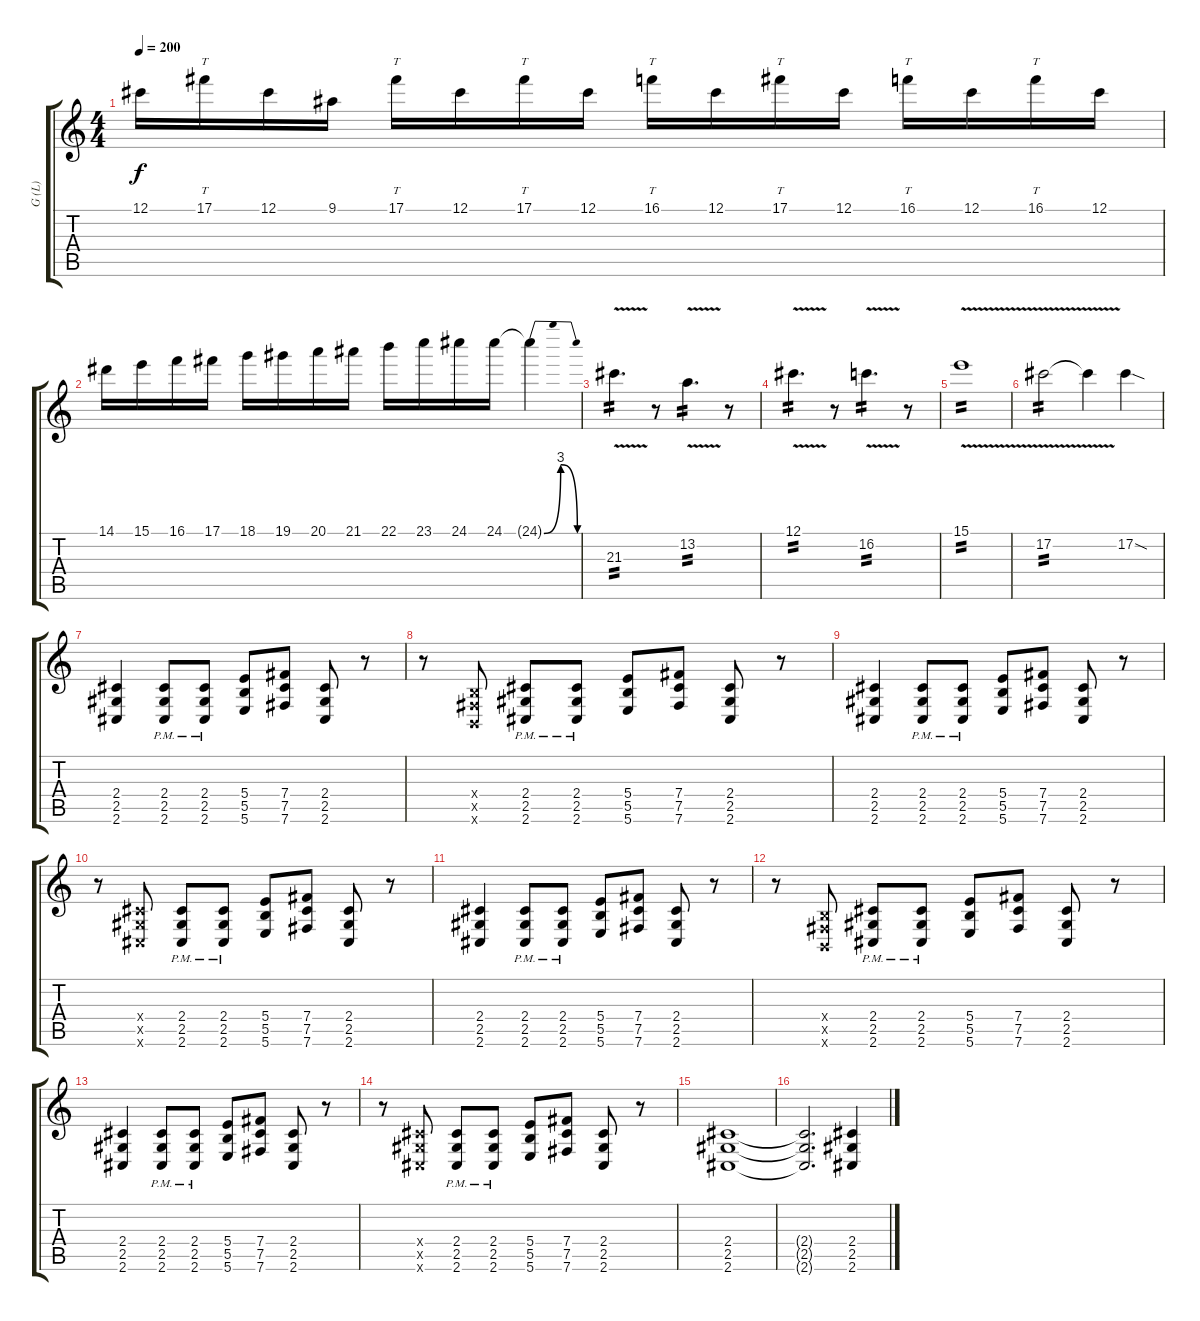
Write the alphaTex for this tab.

\track ("G (L)" "G (L)") {instrument distortionguitar}
\staff {score tabs}
\tuning (Db4 Ab3 E3 B2 Gb2 B1) {hide}
\ts (4 4)
\tempo 200
\clef g2
\ks c
12.1.16{dy f} 17.1.16{tt} 12.1.16 9.1.16 17.1.16{tt} 12.1.16 17.1.16{tt} 12.1.16 16.1.16{tt} 12.1.16 17.1.16{tt} 12.1.16 16.1.16{tt} 12.1.16 16.1.16{tt} 12.1.16 |
14.1.16 15.1.16 16.1.16 17.1.16 18.1.16 19.1.16 20.1.16 21.1.16 22.1.16 23.1.16 24.1.16 24.1.16 24.1{be (bendrelease 0 0 15 12 15 12 60 0) t}.4 |
21.3{v}.4{d tp 2} r.8 13.2{v}.4{d tp 2} r.8 |
12.1{v}.4{d tp 2} r.8 16.2{v}.4{d tp 2} r.8 |
15.1{v}.1{tp 2} |
17.2{v}.2{tp 2} 17.2{t}.4 17.2{sod}.4 |
(2.4 2.5 2.6).4 (2.4{pm} 2.5{pm} 2.6{pm}).8 (2.4{pm} 2.5{pm} 2.6{pm}).8 (5.4 5.5 5.6).8 (7.4 7.5 7.6).8 (2.4 2.5 2.6).8 r.8 |
r.8 (0.4{x} 0.5{x} 0.6{x}).8 (2.4{pm} 2.5 2.6).8 (2.4{pm} 2.5 2.6).8 (5.4 5.5 5.6).8 (7.4 7.5 7.6).8 (2.4 2.5 2.6).8 r.8 |
(2.4 2.5 2.6).4 (2.4{pm} 2.5{pm} 2.6{pm}).8 (2.4{pm} 2.5{pm} 2.6{pm}).8 (5.4 5.5 5.6).8 (7.4 7.5 7.6).8 (2.4 2.5 2.6).8 r.8 |
r.8 (2.4{x} 2.5{x} 2.6{x}).8 (2.4{pm} 2.5 2.6).8 (2.4{pm} 2.5 2.6).8 (5.4 5.5 5.6).8 (7.4 7.5 7.6).8 (2.4 2.5 2.6).8 r.8 |
(2.4 2.5 2.6).4 (2.4{pm} 2.5{pm} 2.6{pm}).8 (2.4{pm} 2.5{pm} 2.6{pm}).8 (5.4 5.5 5.6).8 (7.4 7.5 7.6).8 (2.4 2.5 2.6).8 r.8 |
r.8 (0.4{x} 0.5{x} 0.6{x}).8 (2.4{pm} 2.5 2.6).8 (2.4{pm} 2.5 2.6).8 (5.4 5.5 5.6).8 (7.4 7.5 7.6).8 (2.4 2.5 2.6).8 r.8 |
(2.4 2.5 2.6).4 (2.4{pm} 2.5{pm} 2.6{pm}).8 (2.4{pm} 2.5{pm} 2.6{pm}).8 (5.4 5.5 5.6).8 (7.4 7.5 7.6).8 (2.4 2.5 2.6).8 r.8 |
r.8 (2.4{x} 2.5{x} 2.6{x}).8 (2.4{pm} 2.5 2.6).8 (2.4{pm} 2.5 2.6).8 (5.4 5.5 5.6).8 (7.4 7.5 7.6).8 (2.4 2.5 2.6).8 r.8 |
(2.4 2.5 2.6).1 |
(2.4{t} 2.5{t} 2.6{t}).2{d} (2.4 2.5 2.6).4
